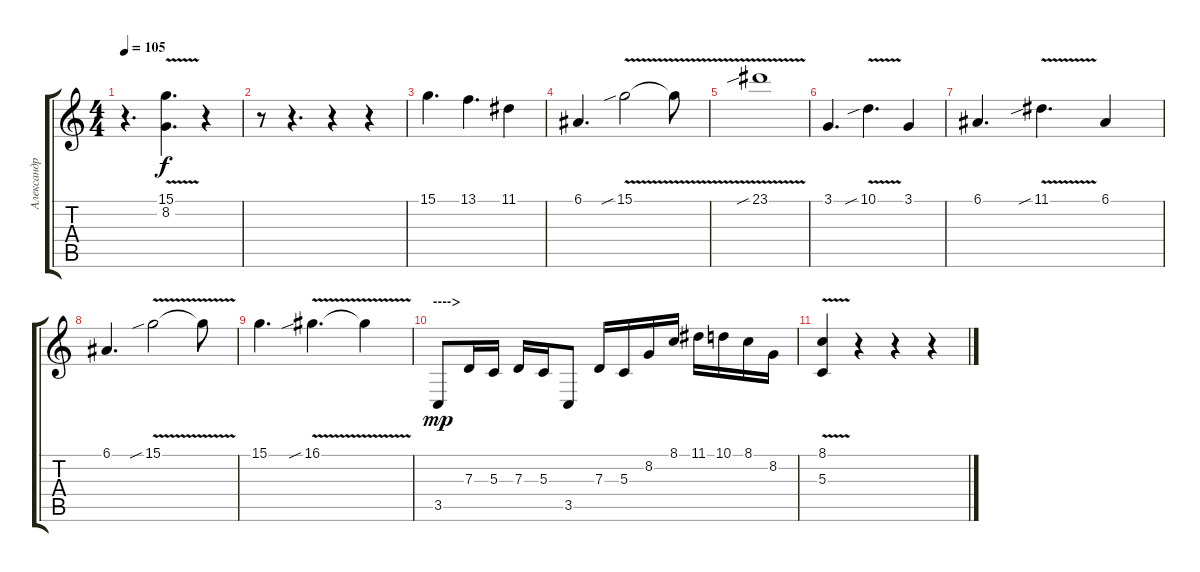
\track ("Александр \"Wish\" Андрюхин" "Александр ") {instrument lead2sawtooth}
\staff {score tabs}
\tuning (E4 B3 G3 D3 A2 E2) {hide}
\ts (4 4)
\tempo 105
\clef g2
\ks c
r.4{d dy f} (15.1{v} 8.2{v}).4{d} r.4 |
r.8 r.4{d} r.4 r.4 |
15.1.4{d} 13.1.4{d} 11.1.4 |
6.1.4{d} 15.1{v sib}.2 15.1{t}.8 |
23.1{v sib}.1 |
3.1.4{d} 10.1{v sib}.4{d} 3.1.4 |
6.1.4{d} 11.1{v sib}.4{d} 6.1.4 |
6.1.4{d} 15.1{v sib}.2 15.1{t}.8 |
15.1.4{d} 16.1{v sib}.4{d} 16.1{t}.4 |
\section ("" "---->")
3.5.8{dy mp instrument lead2sawtooth} 7.3.16 5.3.16 7.3.16 5.3.16 3.5.8 7.3.16 5.3.16 8.2.16 8.1.16 11.1.16 10.1.16 8.1.16 8.2.16 |
(8.1{v} 5.3{v}).4 r.4 r.4 r.4
